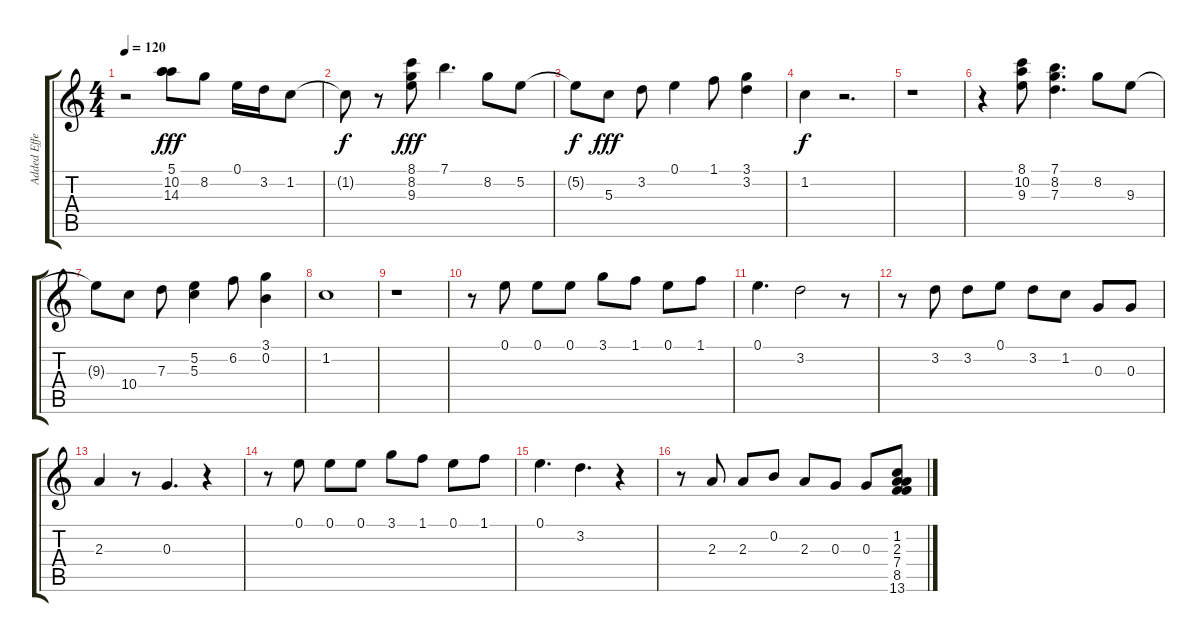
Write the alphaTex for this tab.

\track ("Added Effects" "Added Effe") {instrument synthbass1}
\staff {score tabs}
\tuning (E4 B3 G3 D3 A2 E2) {hide}
\ts (4 4)
\tempo 120
\clef g2
\ks c
r.2{dy f} (5.1 10.2 14.3).8{dy fff} 8.2.8 0.1.16 3.2.16 1.2.8 |
1.2{t}.8{dy f} r.8 (8.1 8.2 9.3).8{dy fff} 7.1.4{d} 8.2.8 5.2.8 |
5.2{t}.8{dy f} 5.3.8{dy fff} 3.2.8 0.1.4 1.1.8 (3.1 3.2).4 |
1.2.4{dy f} r.2{d} |
r.1 |
r.4 (8.1 10.2 9.3).8 (7.1 8.2 7.3).4{d} 8.2.8 9.3.8 |
9.3{t}.8 10.4.8 7.3.8 (5.2 5.3).4 6.2.8 (3.1 0.2).4 |
1.2.1 |
r.1 |
r.8 0.1.8 0.1.8 0.1.8 3.1.8 1.1.8 0.1.8 1.1.8 |
0.1.4{d} 3.2.2 r.8 |
r.8 3.2.8 3.2.8 0.1.8 3.2.8 1.2.8 0.3.8 0.3.8 |
2.3.4 r.8 0.3.4{d} r.4 |
r.8 0.1.8 0.1.8 0.1.8 3.1.8 1.1.8 0.1.8 1.1.8 |
0.1.4{d} 3.2.4{d} r.4 |
r.8 2.3.8 2.3.8 0.2.8 2.3.8 0.3.8 0.3.8 (1.2 2.3 7.4 8.5 13.6).8
